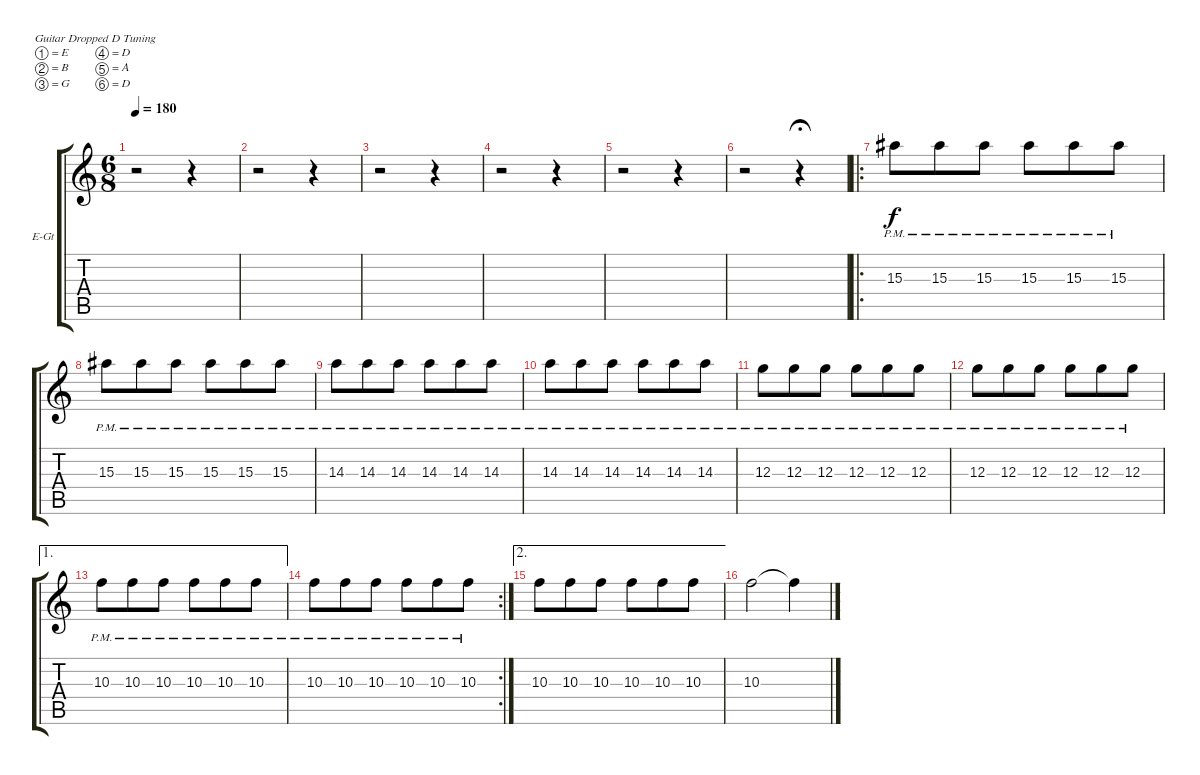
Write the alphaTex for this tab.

\defaultSystemsLayout 4
\bracketExtendMode groupsimilarinstruments
\firstSystemTrackNameOrientation horizontal
\otherSystemsTrackNameOrientation horizontal
\track ("Lead Guitar" "E-Gt") {instrument overdrivenguitar}
\staff {score tabs}
\tuning (E4 B3 G3 D3 A2 D2)
\ts (6 8)
\tempo 180
\clef g2
\ks c
r.2{dy f} r.4 |
r.2 r.4 |
r.2 r.4 |
r.2 r.4 |
r.2 r.4 |
r.2 r.4{fermata (medium 1)} |
\ro
15.3{pm}.8 15.3{pm}.8 15.3{pm}.8 15.3{pm}.8 15.3{pm}.8 15.3{pm}.8 |
15.3{pm}.8 15.3{pm}.8 15.3{pm}.8 15.3{pm}.8 15.3{pm}.8 15.3{pm}.8 |
14.3{pm}.8 14.3{pm}.8 14.3{pm}.8 14.3{pm}.8 14.3{pm}.8 14.3{pm}.8 |
14.3{pm}.8 14.3{pm}.8 14.3{pm}.8 14.3{pm}.8 14.3{pm}.8 14.3{pm}.8 |
12.3{pm}.8 12.3{pm}.8 12.3{pm}.8 12.3{pm}.8 12.3{pm}.8 12.3{pm}.8 |
12.3{pm}.8 12.3{pm}.8 12.3{pm}.8 12.3{pm}.8 12.3{pm}.8 12.3{pm}.8 |
\ae 1
10.3{pm}.8 10.3{pm}.8 10.3{pm}.8 10.3{pm}.8 10.3{pm}.8 10.3{pm}.8 |
\rc 2
10.3{pm}.8 10.3{pm}.8 10.3{pm}.8 10.3{pm}.8 10.3{pm}.8 10.3{pm}.8 |
\ae 2
10.3.8 10.3.8 10.3.8 10.3.8 10.3.8 10.3.8 |
10.3.2 10.3{t}.4
